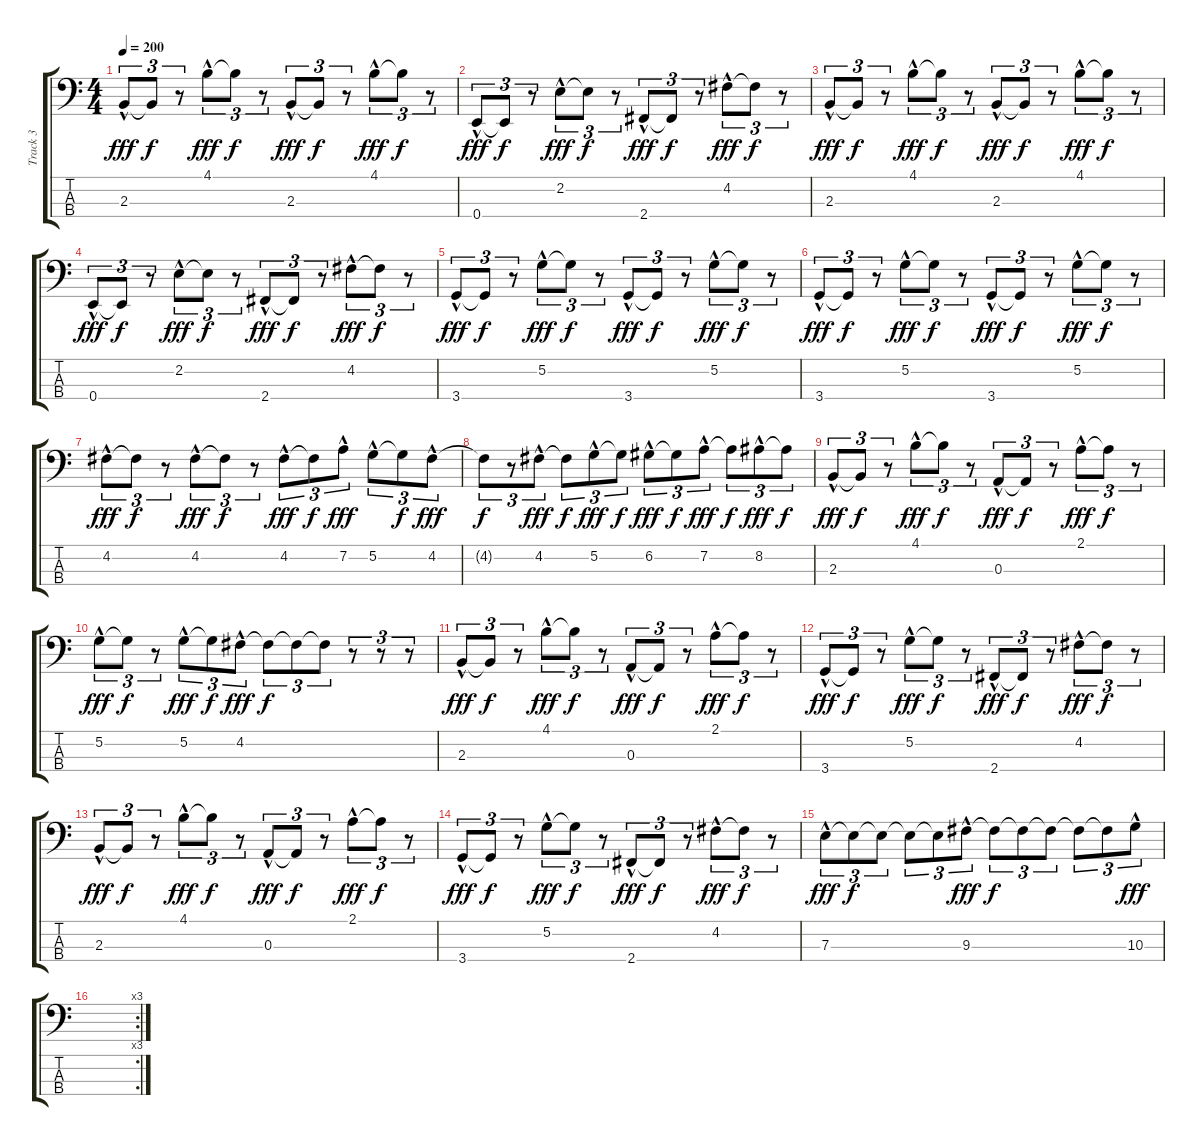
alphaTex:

\track ("Track 3" "Track 3") {instrument electricbassfinger bank 2}
\staff {score tabs}
\tuning (G2 D2 A1 E1) {hide}
\ts (4 4)
\tempo 200
\clef f4
\ks c
2.3{hac}.8{tu (3 2) dy fff} 2.3{t}.8{tu (3 2) dy f} r.8{tu (3 2)} 4.1{hac}.8{tu (3 2) dy fff} 4.1{t}.8{tu (3 2) dy f} r.8{tu (3 2)} 2.3{hac}.8{tu (3 2) dy fff} 2.3{t}.8{tu (3 2) dy f} r.8{tu (3 2)} 4.1{hac}.8{tu (3 2) dy fff} 4.1{t}.8{tu (3 2) dy f} r.8{tu (3 2)} |
0.4{hac}.8{tu (3 2) dy fff} 0.4{t}.8{tu (3 2) dy f} r.8{tu (3 2)} 2.2{hac}.8{tu (3 2) dy fff} 2.2{t}.8{tu (3 2) dy f} r.8{tu (3 2)} 2.4{hac}.8{tu (3 2) dy fff} 2.4{t}.8{tu (3 2) dy f} r.8{tu (3 2)} 4.2{hac}.8{tu (3 2) dy fff} 4.2{t}.8{tu (3 2) dy f} r.8{tu (3 2)} |
2.3{hac}.8{tu (3 2) dy fff} 2.3{t}.8{tu (3 2) dy f} r.8{tu (3 2)} 4.1{hac}.8{tu (3 2) dy fff} 4.1{t}.8{tu (3 2) dy f} r.8{tu (3 2)} 2.3{hac}.8{tu (3 2) dy fff} 2.3{t}.8{tu (3 2) dy f} r.8{tu (3 2)} 4.1{hac}.8{tu (3 2) dy fff} 4.1{t}.8{tu (3 2) dy f} r.8{tu (3 2)} |
0.4{hac}.8{tu (3 2) dy fff} 0.4{t}.8{tu (3 2) dy f} r.8{tu (3 2)} 2.2{hac}.8{tu (3 2) dy fff} 2.2{t}.8{tu (3 2) dy f} r.8{tu (3 2)} 2.4{hac}.8{tu (3 2) dy fff} 2.4{t}.8{tu (3 2) dy f} r.8{tu (3 2)} 4.2{hac}.8{tu (3 2) dy fff} 4.2{t}.8{tu (3 2) dy f} r.8{tu (3 2)} |
3.4{hac}.8{tu (3 2) dy fff} 3.4{t}.8{tu (3 2) dy f} r.8{tu (3 2)} 5.2{hac}.8{tu (3 2) dy fff} 5.2{t}.8{tu (3 2) dy f} r.8{tu (3 2)} 3.4{hac}.8{tu (3 2) dy fff} 3.4{t}.8{tu (3 2) dy f} r.8{tu (3 2)} 5.2{hac}.8{tu (3 2) dy fff} 5.2{t}.8{tu (3 2) dy f} r.8{tu (3 2)} |
3.4{hac}.8{tu (3 2) dy fff} 3.4{t}.8{tu (3 2) dy f} r.8{tu (3 2)} 5.2{hac}.8{tu (3 2) dy fff} 5.2{t}.8{tu (3 2) dy f} r.8{tu (3 2)} 3.4{hac}.8{tu (3 2) dy fff} 3.4{t}.8{tu (3 2) dy f} r.8{tu (3 2)} 5.2{hac}.8{tu (3 2) dy fff} 5.2{t}.8{tu (3 2) dy f} r.8{tu (3 2)} |
4.2{hac}.8{tu (3 2) dy fff} 4.2{t}.8{tu (3 2) dy f} r.8{tu (3 2)} 4.2{hac}.8{tu (3 2) dy fff} 4.2{t}.8{tu (3 2) dy f} r.8{tu (3 2)} 4.2{hac}.8{tu (3 2) dy fff} 4.2{t}.8{tu (3 2) dy f} 7.2{hac}.8{tu (3 2) dy fff} 5.2{hac}.8{tu (3 2)} 5.2{t}.8{tu (3 2) dy f} 4.2{hac}.8{tu (3 2) dy fff} |
4.2{t}.8{tu (3 2) dy f} r.8{tu (3 2)} 4.2{hac}.8{tu (3 2) dy fff} 4.2{t}.8{tu (3 2) dy f} 5.2{hac}.8{tu (3 2) dy fff} 5.2{t}.8{tu (3 2) dy f} 6.2{hac}.8{tu (3 2) dy fff} 6.2{t}.8{tu (3 2) dy f} 7.2{hac}.8{tu (3 2) dy fff} 7.2{t}.8{tu (3 2) dy f} 8.2{hac}.8{tu (3 2) dy fff} 8.2{t}.8{tu (3 2) dy f} |
2.3{hac}.8{tu (3 2) dy fff} 2.3{t}.8{tu (3 2) dy f} r.8{tu (3 2)} 4.1{hac}.8{tu (3 2) dy fff} 4.1{t}.8{tu (3 2) dy f} r.8{tu (3 2)} 0.3{hac}.8{tu (3 2) dy fff} 0.3{t}.8{tu (3 2) dy f} r.8{tu (3 2)} 2.1{hac}.8{tu (3 2) dy fff} 2.1{t}.8{tu (3 2) dy f} r.8{tu (3 2)} |
5.2{hac}.8{tu (3 2) dy fff} 5.2{t}.8{tu (3 2) dy f} r.8{tu (3 2)} 5.2{hac}.8{tu (3 2) dy fff} 5.2{t}.8{tu (3 2) dy f} 4.2{hac}.8{tu (3 2) dy fff} 4.2{t}.8{tu (3 2) dy f} 4.2{t}.8{tu (3 2)} 4.2{t}.8{tu (3 2)} r.8{tu (3 2)} r.8{tu (3 2)} r.8{tu (3 2)} |
2.3{hac}.8{tu (3 2) dy fff} 2.3{t}.8{tu (3 2) dy f} r.8{tu (3 2)} 4.1{hac}.8{tu (3 2) dy fff} 4.1{t}.8{tu (3 2) dy f} r.8{tu (3 2)} 0.3{hac}.8{tu (3 2) dy fff} 0.3{t}.8{tu (3 2) dy f} r.8{tu (3 2)} 2.1{hac}.8{tu (3 2) dy fff} 2.1{t}.8{tu (3 2) dy f} r.8{tu (3 2)} |
3.4{hac}.8{tu (3 2) dy fff} 3.4{t}.8{tu (3 2) dy f} r.8{tu (3 2)} 5.2{hac}.8{tu (3 2) dy fff} 5.2{t}.8{tu (3 2) dy f} r.8{tu (3 2)} 2.4{hac}.8{tu (3 2) dy fff} 2.4{t}.8{tu (3 2) dy f} r.8{tu (3 2)} 4.2{hac}.8{tu (3 2) dy fff} 4.2{t}.8{tu (3 2) dy f} r.8{tu (3 2)} |
2.3{hac}.8{tu (3 2) dy fff} 2.3{t}.8{tu (3 2) dy f} r.8{tu (3 2)} 4.1{hac}.8{tu (3 2) dy fff} 4.1{t}.8{tu (3 2) dy f} r.8{tu (3 2)} 0.3{hac}.8{tu (3 2) dy fff} 0.3{t}.8{tu (3 2) dy f} r.8{tu (3 2)} 2.1{hac}.8{tu (3 2) dy fff} 2.1{t}.8{tu (3 2) dy f} r.8{tu (3 2)} |
3.4{hac}.8{tu (3 2) dy fff} 3.4{t}.8{tu (3 2) dy f} r.8{tu (3 2)} 5.2{hac}.8{tu (3 2) dy fff} 5.2{t}.8{tu (3 2) dy f} r.8{tu (3 2)} 2.4{hac}.8{tu (3 2) dy fff} 2.4{t}.8{tu (3 2) dy f} r.8{tu (3 2)} 4.2{hac}.8{tu (3 2) dy fff} 4.2{t}.8{tu (3 2) dy f} r.8{tu (3 2)} |
7.3{hac}.8{tu (3 2) dy fff} 7.3{t}.8{tu (3 2) dy f} 7.3{t}.8{tu (3 2)} 7.3{t}.8{tu (3 2)} 7.3{t}.8{tu (3 2)} 9.3{hac}.8{tu (3 2) dy fff} 9.3{t}.8{tu (3 2) dy f} 9.3{t}.8{tu (3 2)} 9.3{t}.8{tu (3 2)} 9.3{t}.8{tu (3 2)} 9.3{t}.8{tu (3 2)} 10.3{hac}.8{tu (3 2) dy fff} |
\rc 3
